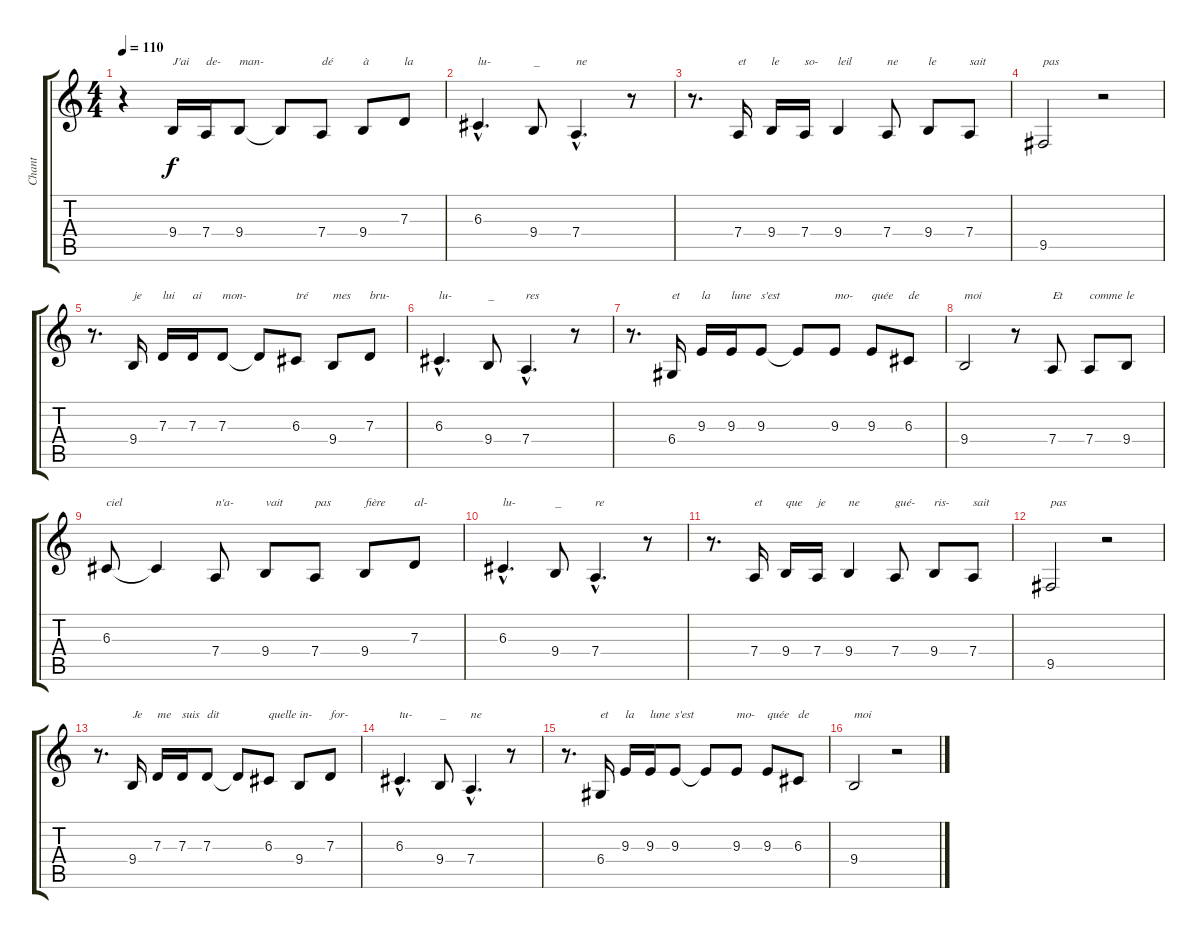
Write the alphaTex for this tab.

\track ("Chant" "Chant") {instrument tenorsax}
\staff {score tabs}
\tuning (E4 B3 G3 D3 A2 E2) {hide}
\ts (4 4)
\tempo 110
\clef g2
\ks c
r.4{dy f} 9.4.16{txt "J'ai"} 7.4.16{txt "de-"} 9.4.8{txt "man-"} 9.4{t}.8 7.4.8{txt "dé"} 9.4.8{txt "à"} 7.3.8{txt "la"} |
6.3{hac}.4{d txt "lu-"} 9.4.8{txt "_"} 7.4{hac}.4{d txt "ne"} r.8 |
r.8{d} 7.4.16{txt "et"} 9.4.16{txt "le"} 7.4.16{txt "so-"} 9.4.4{txt "leil"} 7.4.8{txt "ne"} 9.4.8{txt "le"} 7.4.8{txt "sait"} |
9.5.2{txt "pas"} r.2 |
r.8{d} 9.4.16{txt "je"} 7.3.16{txt "lui"} 7.3.16{txt "ai"} 7.3.8{txt "mon-"} 7.3{t}.8 6.3.8{txt "tré"} 9.4.8{txt "mes"} 7.3.8{txt "bru-"} |
6.3{hac}.4{d txt "lu-"} 9.4.8{txt "_"} 7.4{hac}.4{d txt "res"} r.8 |
r.8{d} 6.4.16{txt "et"} 9.3.16{txt "la"} 9.3.16{txt "lune"} 9.3.8{txt "s'est"} 9.3{t}.8 9.3.8{txt "mo-"} 9.3.8{txt "quée"} 6.3.8{txt "de"} |
9.4.2{txt "moi"} r.8 7.4.8{txt "Et"} 7.4.8{txt "comme"} 9.4.8{txt "le"} |
6.3.8{txt "ciel"} 6.3{t}.4 7.4.8{txt "n'a-"} 9.4.8{txt "vait"} 7.4.8{txt "pas"} 9.4.8{txt "fière"} 7.3.8{txt "al-"} |
6.3{hac}.4{d txt "lu-"} 9.4.8{txt "_"} 7.4{hac}.4{d txt "re"} r.8 |
r.8{d} 7.4.16{txt "et"} 9.4.16{txt "que"} 7.4.16{txt "je"} 9.4.4{txt "ne"} 7.4.8{txt "gué-"} 9.4.8{txt "ris-"} 7.4.8{txt "sait"} |
9.5.2{txt "pas"} r.2 |
r.8{d} 9.4.16{txt "Je"} 7.3.16{txt "me"} 7.3.16{txt "suis"} 7.3.8{txt "dit"} 7.3{t}.8 6.3.8{txt "quelle"} 9.4.8{txt "in-"} 7.3.8{txt "for-"} |
6.3{hac}.4{d txt "tu-"} 9.4.8{txt "_"} 7.4{hac}.4{d txt "ne"} r.8 |
r.8{d} 6.4.16{txt "et"} 9.3.16{txt "la"} 9.3.16{txt "lune"} 9.3.8{txt "s'est"} 9.3{t}.8 9.3.8{txt "mo-"} 9.3.8{txt "quée"} 6.3.8{txt "de"} |
9.4.2{txt "moi"} r.2
